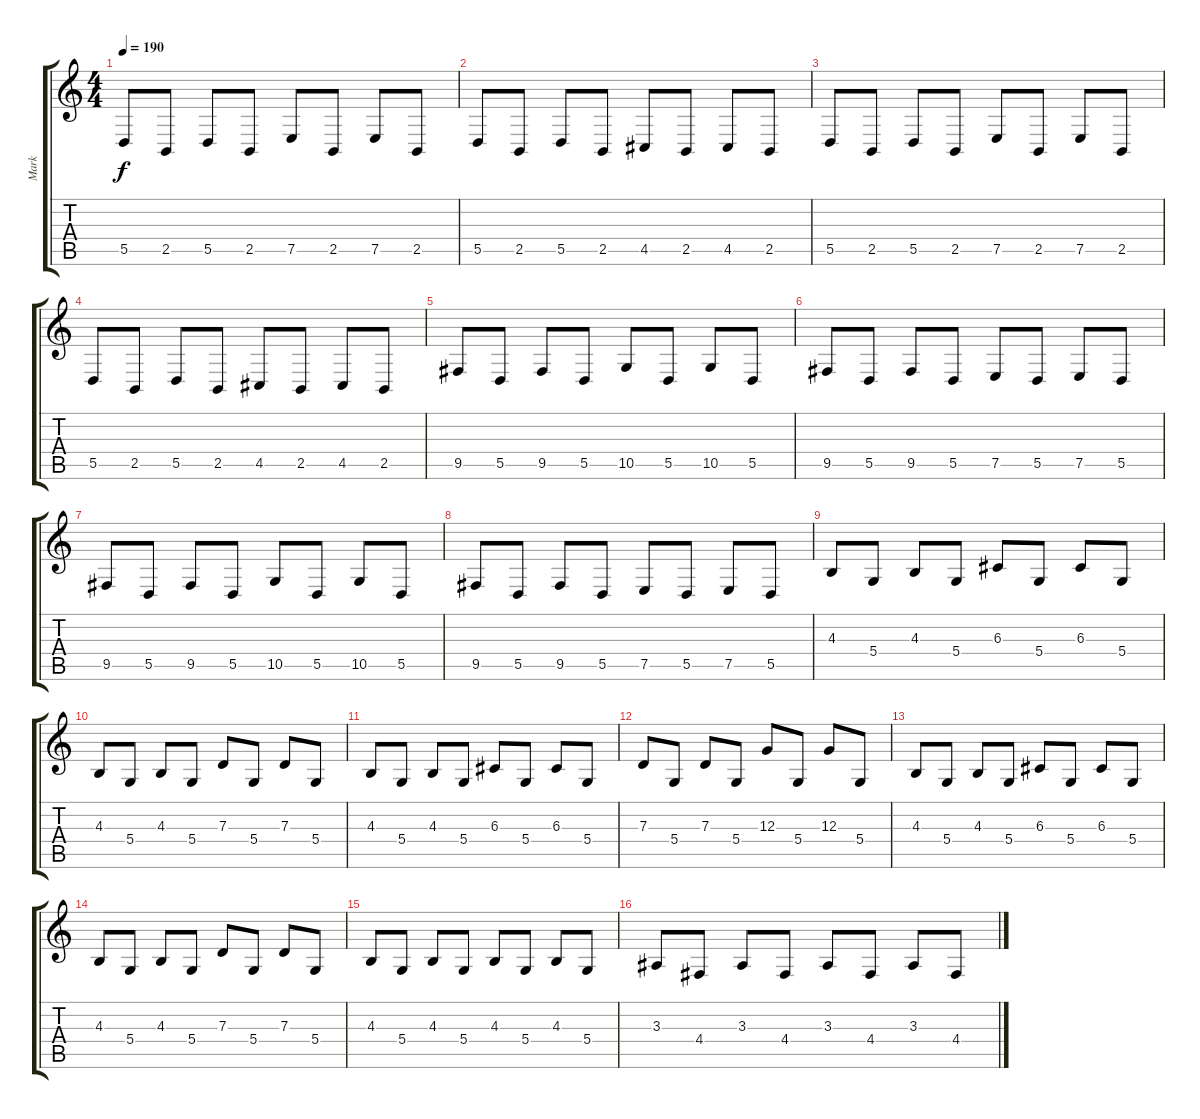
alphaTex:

\track ("Mark" "Mark") {instrument synthbrass1}
\staff {score tabs}
\tuning (E4 B3 G3 D3 A2 E2) {hide}
\ts (4 4)
\tempo 190
\clef g2
\ks c
5.5.8{dy f} 2.5.8 5.5.8 2.5.8 7.5.8 2.5.8 7.5.8 2.5.8 |
5.5.8 2.5.8 5.5.8 2.5.8 4.5.8 2.5.8 4.5.8 2.5.8 |
5.5.8 2.5.8 5.5.8 2.5.8 7.5.8 2.5.8 7.5.8 2.5.8 |
5.5.8 2.5.8 5.5.8 2.5.8 4.5.8 2.5.8 4.5.8 2.5.8 |
9.5.8 5.5.8 9.5.8 5.5.8 10.5.8 5.5.8 10.5.8 5.5.8 |
9.5.8 5.5.8 9.5.8 5.5.8 7.5.8 5.5.8 7.5.8 5.5.8 |
9.5.8 5.5.8 9.5.8 5.5.8 10.5.8 5.5.8 10.5.8 5.5.8 |
9.5.8 5.5.8 9.5.8 5.5.8 7.5.8 5.5.8 7.5.8 5.5.8 |
4.3.8 5.4.8 4.3.8 5.4.8 6.3.8 5.4.8 6.3.8 5.4.8 |
4.3.8 5.4.8 4.3.8 5.4.8 7.3.8 5.4.8 7.3.8 5.4.8 |
4.3.8 5.4.8 4.3.8 5.4.8 6.3.8 5.4.8 6.3.8 5.4.8 |
7.3.8 5.4.8 7.3.8 5.4.8 12.3.8 5.4.8 12.3.8 5.4.8 |
4.3.8 5.4.8 4.3.8 5.4.8 6.3.8 5.4.8 6.3.8 5.4.8 |
4.3.8 5.4.8 4.3.8 5.4.8 7.3.8 5.4.8 7.3.8 5.4.8 |
4.3.8 5.4.8 4.3.8 5.4.8 4.3.8 5.4.8 4.3.8 5.4.8 |
3.3.8 4.4.8 3.3.8 4.4.8 3.3.8 4.4.8 3.3.8 4.4.8
